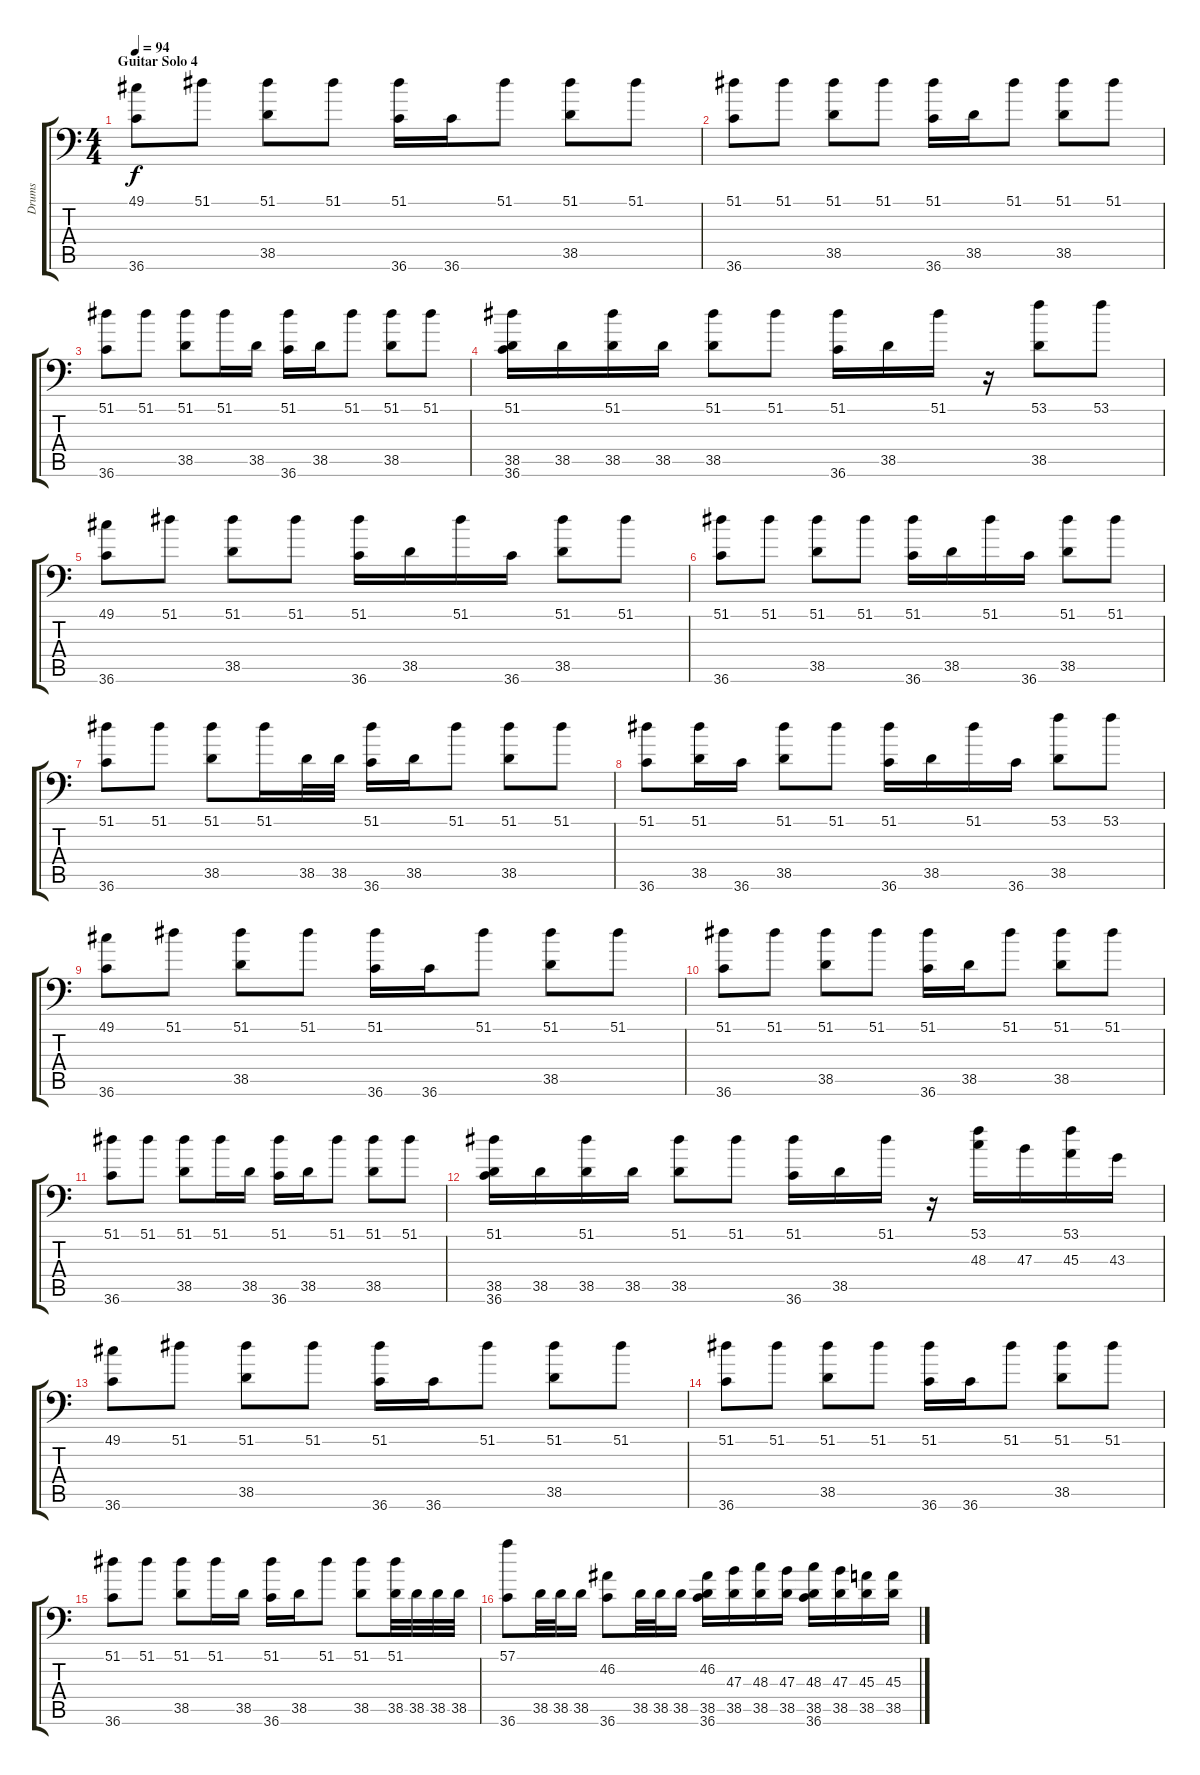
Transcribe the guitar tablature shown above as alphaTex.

\track ("Drums" "Drums") {instrument acousticgrandpiano}
\staff {score tabs}
\tuning (C-1 C-1 C-1 C-1 C-1 C-1) {hide}
\ts (4 4)
\section ("" "Guitar Solo 4")
\tempo 94
\clef f4
\ks c
(49.1 36.6).8{dy f} 51.1.8 (51.1 38.5).8 51.1.8 (51.1 36.6).16 36.6.16 51.1.8 (51.1 38.5).8 51.1.8 |
(51.1 36.6).8 51.1.8 (51.1 38.5).8 51.1.8 (51.1 36.6).16 38.5.16 51.1.8 (51.1 38.5).8 51.1.8 |
(51.1 36.6).8 51.1.8 (51.1 38.5).8 51.1.16 38.5.16 (51.1 36.6).16 38.5.16 51.1.8 (51.1 38.5).8 51.1.8 |
(51.1 38.5 36.6).16 38.5.16 (51.1 38.5).16 38.5.16 (51.1 38.5).8 51.1.8 (51.1 36.6).16 38.5.16 51.1.16 r.16 (53.1 38.5).8 53.1.8 |
(49.1 36.6).8 51.1.8 (51.1 38.5).8 51.1.8 (51.1 36.6).16 38.5.16 51.1.16 36.6.16 (51.1 38.5).8 51.1.8 |
(51.1 36.6).8 51.1.8 (51.1 38.5).8 51.1.8 (51.1 36.6).16 38.5.16 51.1.16 36.6.16 (51.1 38.5).8 51.1.8 |
(51.1 36.6).8 51.1.8 (51.1 38.5).8 51.1.16 38.5.32 38.5.32 (51.1 36.6).16 38.5.16 51.1.8 (51.1 38.5).8 51.1.8 |
(51.1 36.6).8 (51.1 38.5).16 36.6.16 (51.1 38.5).8 51.1.8 (51.1 36.6).16 38.5.16 51.1.16 36.6.16 (53.1 38.5).8 53.1.8 |
(49.1 36.6).8 51.1.8 (51.1 38.5).8 51.1.8 (51.1 36.6).16 36.6.16 51.1.8 (51.1 38.5).8 51.1.8 |
(51.1 36.6).8 51.1.8 (51.1 38.5).8 51.1.8 (51.1 36.6).16 38.5.16 51.1.8 (51.1 38.5).8 51.1.8 |
(51.1 36.6).8 51.1.8 (51.1 38.5).8 51.1.16 38.5.16 (51.1 36.6).16 38.5.16 51.1.8 (51.1 38.5).8 51.1.8 |
(51.1 38.5 36.6).16 38.5.16 (51.1 38.5).16 38.5.16 (51.1 38.5).8 51.1.8 (51.1 36.6).16 38.5.16 51.1.16 r.16 (53.1 48.3).16 47.3.16 (53.1 45.3).16 43.3.16 |
(49.1 36.6).8 51.1.8 (51.1 38.5).8 51.1.8 (51.1 36.6).16 36.6.16 51.1.8 (51.1 38.5).8 51.1.8 |
(51.1 36.6).8 51.1.8 (51.1 38.5).8 51.1.8 (51.1 36.6).16 36.6.16 51.1.8 (51.1 38.5).8 51.1.8 |
(51.1 36.6).8 51.1.8 (51.1 38.5).8 51.1.16 38.5.16 (51.1 36.6).16 38.5.16 51.1.8 (51.1 38.5).8 (51.1 38.5).32 38.5.32 38.5.32 38.5.32 |
(57.1 36.6).8 38.5.32 38.5.32 38.5.16 (46.2 36.6).8 38.5.32 38.5.32 38.5.16 (46.2 38.5 36.6).16 (47.3 38.5).16 (48.3 38.5).16 (47.3 38.5).16 (48.3 38.5 36.6).16 (47.3 38.5).16 (45.3 38.5).16 (45.3 38.5).16
